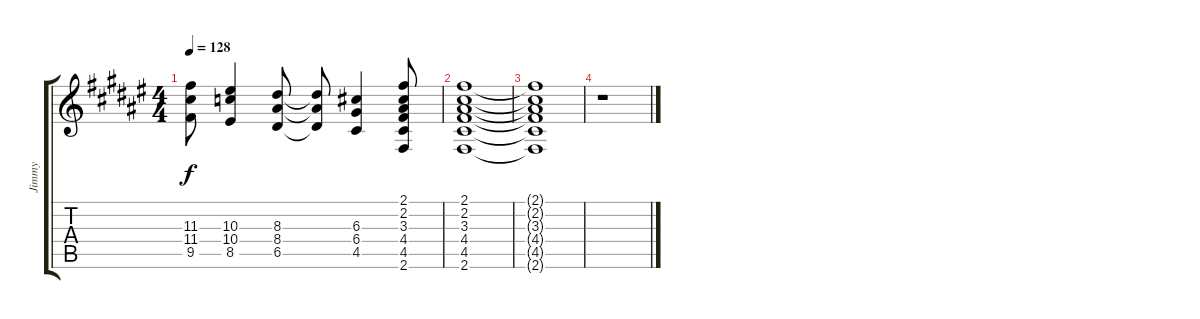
\track ("Jimmy" "Jimmy") {instrument distortionguitar}
\staff {score tabs}
\tuning (E4 B3 G3 D3 A2 E2) {hide}
\ts (4 4)
\tempo 128
\clef g2
\ks d#minor
(11.3 11.4 9.5).8{dy f} (10.3 10.4 8.5).4 (8.3 8.4 6.5).8 (8.3{t} 8.4{t} 6.5{t}).8 (6.3 6.4 4.5).4 (2.1 2.2 3.3 4.4 4.5 2.6).8 |
(2.1 2.2 3.3 4.4 4.5 2.6).1 |
(2.1{t} 2.2{t} 3.3{t} 4.4{t} 4.5{t} 2.6{t}).1 |
r.1
